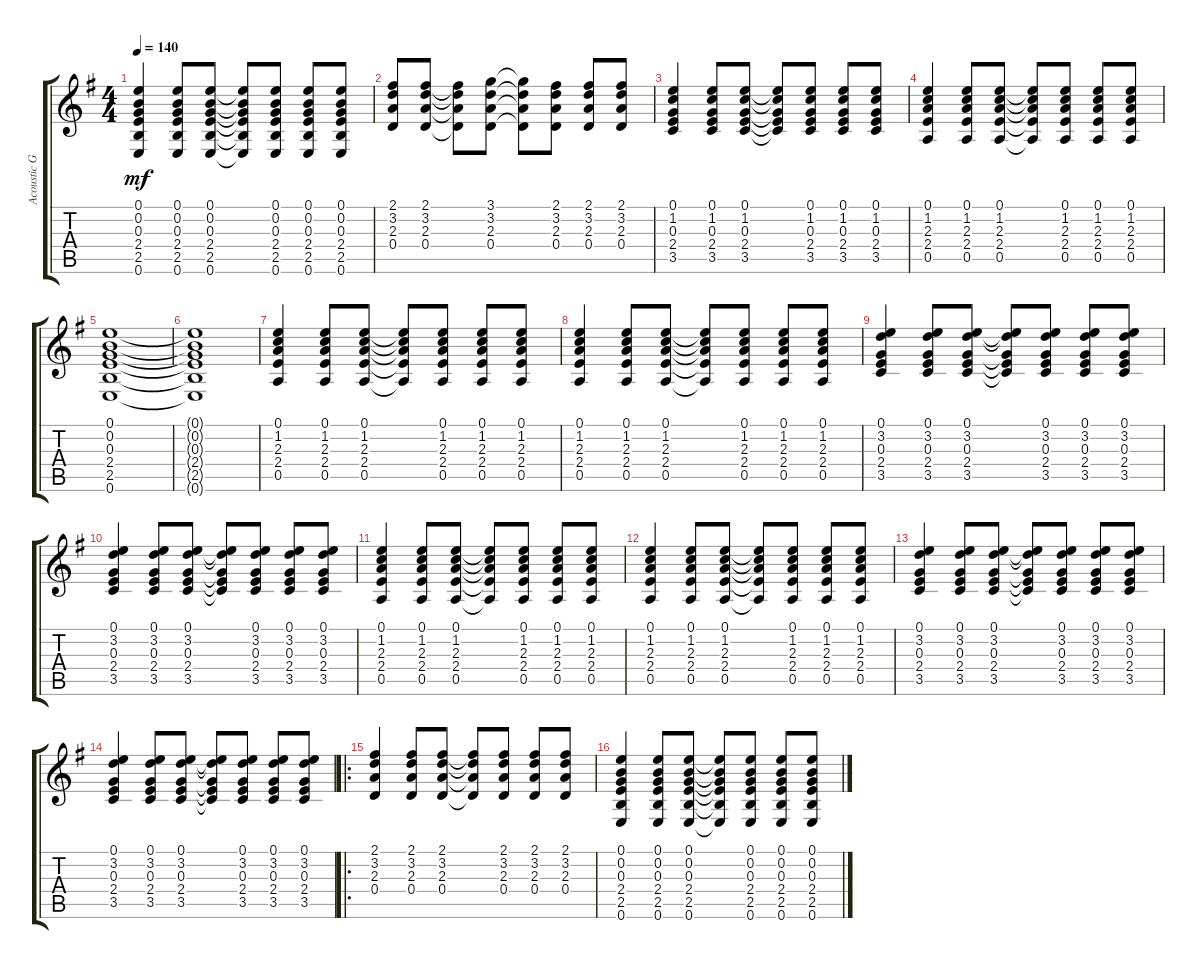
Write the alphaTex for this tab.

\track ("Acoustic Guitar" "Acoustic G") {instrument acousticguitarsteel}
\staff {score tabs}
\tuning (E4 B3 G3 D3 A2 E2) {hide}
\ts (4 4)
\tempo 140
\clef g2
\ks eminor
(0.1 0.2 0.3 2.4 2.5 0.6).4{dy mf} (0.1 0.2 0.3 2.4 2.5 0.6).8 (0.1 0.2 0.3 2.4 2.5 0.6).8 (0.1{t} 0.2{t} 0.3{t} 2.4{t} 2.5{t} 0.6{t}).8 (0.1 0.2 0.3 2.4 2.5 0.6).8 (0.1 0.2 0.3 2.4 2.5 0.6).8 (0.1 0.2 0.3 2.4 2.5 0.6).8 |
(2.1 3.2 2.3 0.4).8 (2.1 3.2 2.3 0.4).8 (2.1{t} 3.2{t} 2.3{t} 0.4{t}).8 (3.1 3.2 2.3 0.4).8 (3.1{t} 3.2{t} 2.3{t} 0.4{t}).8 (2.1 3.2 2.3 0.4).8 (2.1 3.2 2.3 0.4).8 (2.1 3.2 2.3 0.4).8 |
(0.1 1.2 0.3 2.4 3.5).4 (0.1 1.2 0.3 2.4 3.5).8 (0.1 1.2 0.3 2.4 3.5).8 (0.1{t} 1.2{t} 0.3{t} 2.4{t} 3.5{t}).8 (0.1 1.2 0.3 2.4 3.5).8 (0.1 1.2 0.3 2.4 3.5).8 (0.1 1.2 0.3 2.4 3.5).8 |
(0.1 1.2 2.3 2.4 0.5).4 (0.1 1.2 2.3 2.4 0.5).8 (0.1 1.2 2.3 2.4 0.5).8 (0.1{t} 1.2{t} 2.3{t} 2.4{t} 0.5{t}).8 (0.1 1.2 2.3 2.4 0.5).8 (0.1 1.2 2.3 2.4 0.5).8 (0.1 1.2 2.3 2.4 0.5).8 |
(0.1 0.2 0.3 2.4 2.5 0.6).1 |
(0.1{t} 0.2{t} 0.3{t} 2.4{t} 2.5{t} 0.6{t}).1 |
(0.1 1.2 2.3 2.4 0.5).4 (0.1 1.2 2.3 2.4 0.5).8 (0.1 1.2 2.3 2.4 0.5).8 (0.1{t} 1.2{t} 2.3{t} 2.4{t} 0.5{t}).8 (0.1 1.2 2.3 2.4 0.5).8 (0.1 1.2 2.3 2.4 0.5).8 (0.1 1.2 2.3 2.4 0.5).8 |
(0.1 1.2 2.3 2.4 0.5).4 (0.1 1.2 2.3 2.4 0.5).8 (0.1 1.2 2.3 2.4 0.5).8 (0.1{t} 1.2{t} 2.3{t} 2.4{t} 0.5{t}).8 (0.1 1.2 2.3 2.4 0.5).8 (0.1 1.2 2.3 2.4 0.5).8 (0.1 1.2 2.3 2.4 0.5).8 |
(0.1 3.2 0.3 2.4 3.5).4 (0.1 3.2 0.3 2.4 3.5).8 (0.1 3.2 0.3 2.4 3.5).8 (0.1{t} 3.2{t} 0.3{t} 2.4{t} 3.5{t}).8 (0.1 3.2 0.3 2.4 3.5).8 (0.1 3.2 0.3 2.4 3.5).8 (0.1 3.2 0.3 2.4 3.5).8 |
(0.1 3.2 0.3 2.4 3.5).4 (0.1 3.2 0.3 2.4 3.5).8 (0.1 3.2 0.3 2.4 3.5).8 (0.1{t} 3.2{t} 0.3{t} 2.4{t} 3.5{t}).8 (0.1 3.2 0.3 2.4 3.5).8 (0.1 3.2 0.3 2.4 3.5).8 (0.1 3.2 0.3 2.4 3.5).8 |
(0.1 1.2 2.3 2.4 0.5).4 (0.1 1.2 2.3 2.4 0.5).8 (0.1 1.2 2.3 2.4 0.5).8 (0.1{t} 1.2{t} 2.3{t} 2.4{t} 0.5{t}).8 (0.1 1.2 2.3 2.4 0.5).8 (0.1 1.2 2.3 2.4 0.5).8 (0.1 1.2 2.3 2.4 0.5).8 |
(0.1 1.2 2.3 2.4 0.5).4 (0.1 1.2 2.3 2.4 0.5).8 (0.1 1.2 2.3 2.4 0.5).8 (0.1{t} 1.2{t} 2.3{t} 2.4{t} 0.5{t}).8 (0.1 1.2 2.3 2.4 0.5).8 (0.1 1.2 2.3 2.4 0.5).8 (0.1 1.2 2.3 2.4 0.5).8 |
(0.1 3.2 0.3 2.4 3.5).4 (0.1 3.2 0.3 2.4 3.5).8 (0.1 3.2 0.3 2.4 3.5).8 (0.1{t} 3.2{t} 0.3{t} 2.4{t} 3.5{t}).8 (0.1 3.2 0.3 2.4 3.5).8 (0.1 3.2 0.3 2.4 3.5).8 (0.1 3.2 0.3 2.4 3.5).8 |
(0.1 3.2 0.3 2.4 3.5).4 (0.1 3.2 0.3 2.4 3.5).8 (0.1 3.2 0.3 2.4 3.5).8 (0.1{t} 3.2{t} 0.3{t} 2.4{t} 3.5{t}).8 (0.1 3.2 0.3 2.4 3.5).8 (0.1 3.2 0.3 2.4 3.5).8 (0.1 3.2 0.3 2.4 3.5).8 |
\ro
(2.1 3.2 2.3 0.4).4 (2.1 3.2 2.3 0.4).8 (2.1 3.2 2.3 0.4).8 (2.1{t} 3.2{t} 2.3{t} 0.4{t}).8 (2.1 3.2 2.3 0.4).8 (2.1 3.2 2.3 0.4).8 (2.1 3.2 2.3 0.4).8 |
(0.1 0.2 0.3 2.4 2.5 0.6).4 (0.1 0.2 0.3 2.4 2.5 0.6).8 (0.1 0.2 0.3 2.4 2.5 0.6).8 (0.1{t} 0.2{t} 0.3{t} 2.4{t} 2.5{t} 0.6{t}).8 (0.1 0.2 0.3 2.4 2.5 0.6).8 (0.1 0.2 0.3 2.4 2.5 0.6).8 (0.1 0.2 0.3 2.4 2.5 0.6).8
